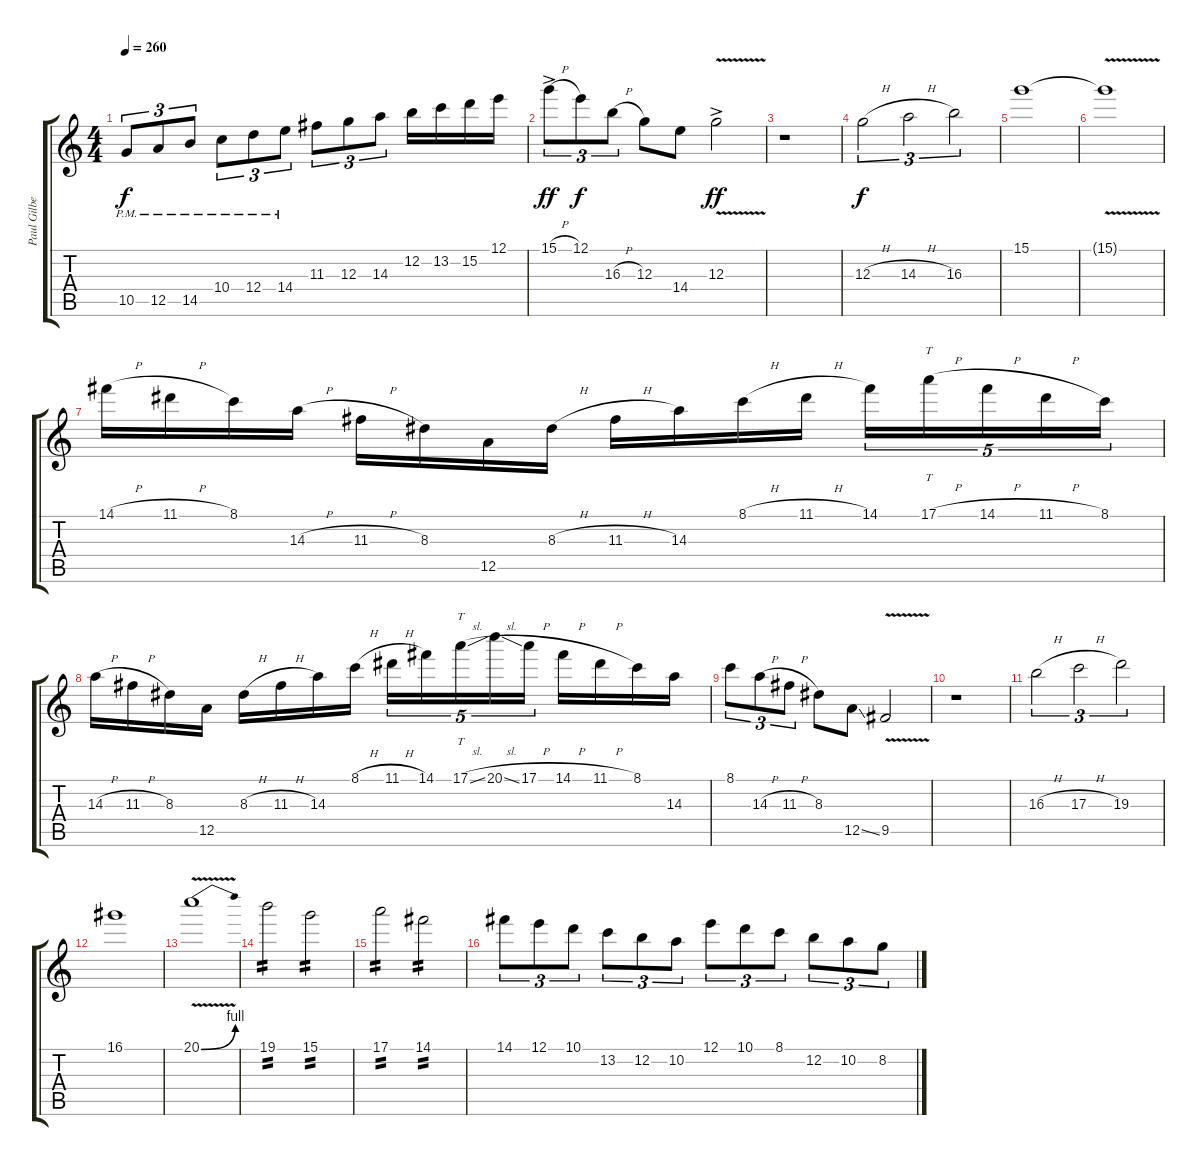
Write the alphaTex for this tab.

\track ("Paul Gilbert" "Paul Gilbe") {instrument distortionguitar}
\staff {score tabs}
\tuning (E4 B3 G3 D3 A2 E2) {hide}
\ts (4 4)
\tempo 260
\clef g2
\ks c
10.5{pm}.8{tu (3 2) dy f instrument distortionguitar} 12.5{pm}.8{tu (3 2)} 14.5{pm}.8{tu (3 2)} 10.4{pm}.8{tu (3 2)} 12.4{pm}.8{tu (3 2)} 14.4{pm}.8{tu (3 2)} 11.3.8{tu (3 2)} 12.3.8{tu (3 2)} 14.3.8{tu (3 2)} 12.2.16 13.2.16 15.2.16 12.1.16 |
15.1{h ac}.8{tu (3 2) dy ff} 12.1.8{tu (3 2) dy f} 16.3{h}.8{tu (3 2)} 12.3.8 14.4.8 12.3{v ac}.2{dy ff} |
r.1 |
12.3{h}.2{tu (3 2) dy f} 14.3{h}.2{tu (3 2)} 16.3.2{tu (3 2)} |
15.1.1 |
15.1{v t}.1 |
14.1{h}.16 11.1{h}.16 8.1.16 14.3{h}.16 11.3{h}.16 8.3.16 12.5.16 8.3{h}.16 11.3{h}.16 14.3.16 8.1{h}.16 11.1{h}.16 14.1.16{tu (5 4)} 17.1{h}.16{tt tu (5 4)} 14.1{h}.16{tu (5 4)} 11.1{h}.16{tu (5 4)} 8.1.16{tu (5 4)} |
14.3{h}.16 11.3{h}.16 8.3.16 12.5.16 8.3{h}.16 11.3{h}.16 14.3.16 8.1{h}.16 11.1{h}.16{tu (5 4)} 14.1.16{tu (5 4)} 17.1{sl}.16{tt tu (5 4)} 20.1{sl}.16{tu (5 4)} 17.1{h}.16{tu (5 4)} 14.1{h}.16 11.1{h}.16 8.1.16 14.3.16 |
8.1.8{tu (3 2)} 14.3{h}.8{tu (3 2)} 11.3{h}.8{tu (3 2)} 8.3.8 12.5{ss}.8 9.5{v}.2 |
r.1 |
16.3{h}.2{tu (3 2)} 17.3{h}.2{tu (3 2)} 19.3.2{tu (3 2)} |
16.1.1 |
20.1{be (bend 0 0 60 4) v}.1 |
19.1.2{tp 2} 15.1.2{tp 2} |
17.1.2{tp 2} 14.1.2{tp 2} |
14.1.8{tu (3 2)} 12.1.8{tu (3 2)} 10.1.8{tu (3 2)} 13.2.8{tu (3 2)} 12.2.8{tu (3 2)} 10.2.8{tu (3 2)} 12.1.8{tu (3 2)} 10.1.8{tu (3 2)} 8.1.8{tu (3 2)} 12.2.8{tu (3 2)} 10.2.8{tu (3 2)} 8.2.8{tu (3 2)}
